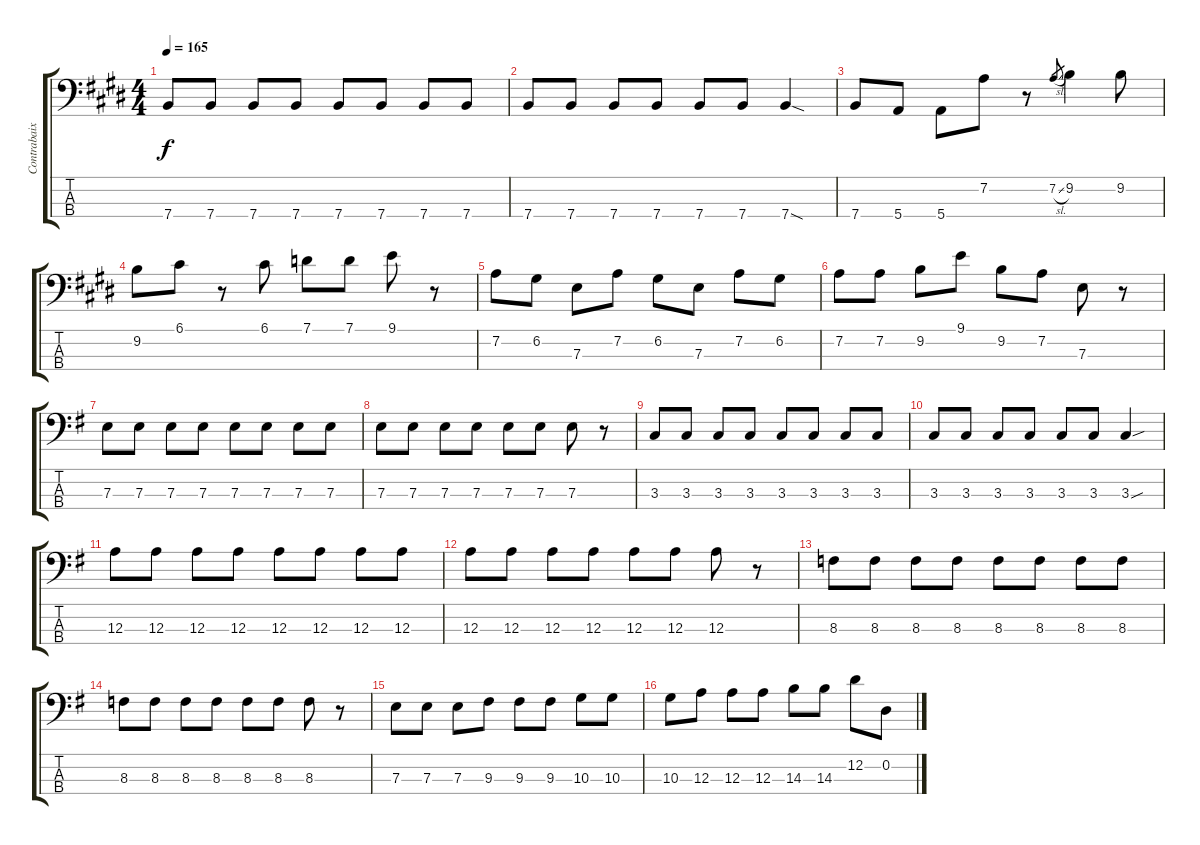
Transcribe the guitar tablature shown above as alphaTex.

\track ("Contrabaixo" "Contrabaix") {instrument electricbassfinger}
\staff {score tabs}
\tuning (G2 D2 A1 E1) {hide}
\ts (4 4)
\tempo 165
\clef f4
\ks e
7.4.8{dy f} 7.4.8 7.4.8 7.4.8 7.4.8 7.4.8 7.4.8 7.4.8 |
7.4.8 7.4.8 7.4.8 7.4.8 7.4.8 7.4.8 7.4{sod}.4 |
7.4.8 5.4.8 5.4.8 7.2.8 r.8 7.2{sl}.8{gr} 9.2.4 9.2.8 |
9.2.8 6.1.8 r.8 6.1.8 7.1.8 7.1.8 9.1.8 r.8 |
7.2.8 6.2.8 7.3.8 7.2.8 6.2.8 7.3.8 7.2.8 6.2.8 |
7.2.8 7.2.8 9.2.8 9.1.8 9.2.8 7.2.8 7.3.8 r.8 |
\ks g
7.3.8 7.3.8 7.3.8 7.3.8 7.3.8 7.3.8 7.3.8 7.3.8 |
7.3.8 7.3.8 7.3.8 7.3.8 7.3.8 7.3.8 7.3.8 r.8 |
3.3.8 3.3.8 3.3.8 3.3.8 3.3.8 3.3.8 3.3.8 3.3.8 |
3.3.8 3.3.8 3.3.8 3.3.8 3.3.8 3.3.8 3.3{sou}.4 |
12.3.8 12.3.8 12.3.8 12.3.8 12.3.8 12.3.8 12.3.8 12.3.8 |
12.3.8 12.3.8 12.3.8 12.3.8 12.3.8 12.3.8 12.3.8 r.8 |
8.3.8 8.3.8 8.3.8 8.3.8 8.3.8 8.3.8 8.3.8 8.3.8 |
8.3.8 8.3.8 8.3.8 8.3.8 8.3.8 8.3.8 8.3.8 r.8 |
7.3.8 7.3.8 7.3.8 9.3.8 9.3.8 9.3.8 10.3.8 10.3.8 |
10.3.8 12.3.8 12.3.8 12.3.8 14.3.8 14.3.8 12.2.8 0.2.8
